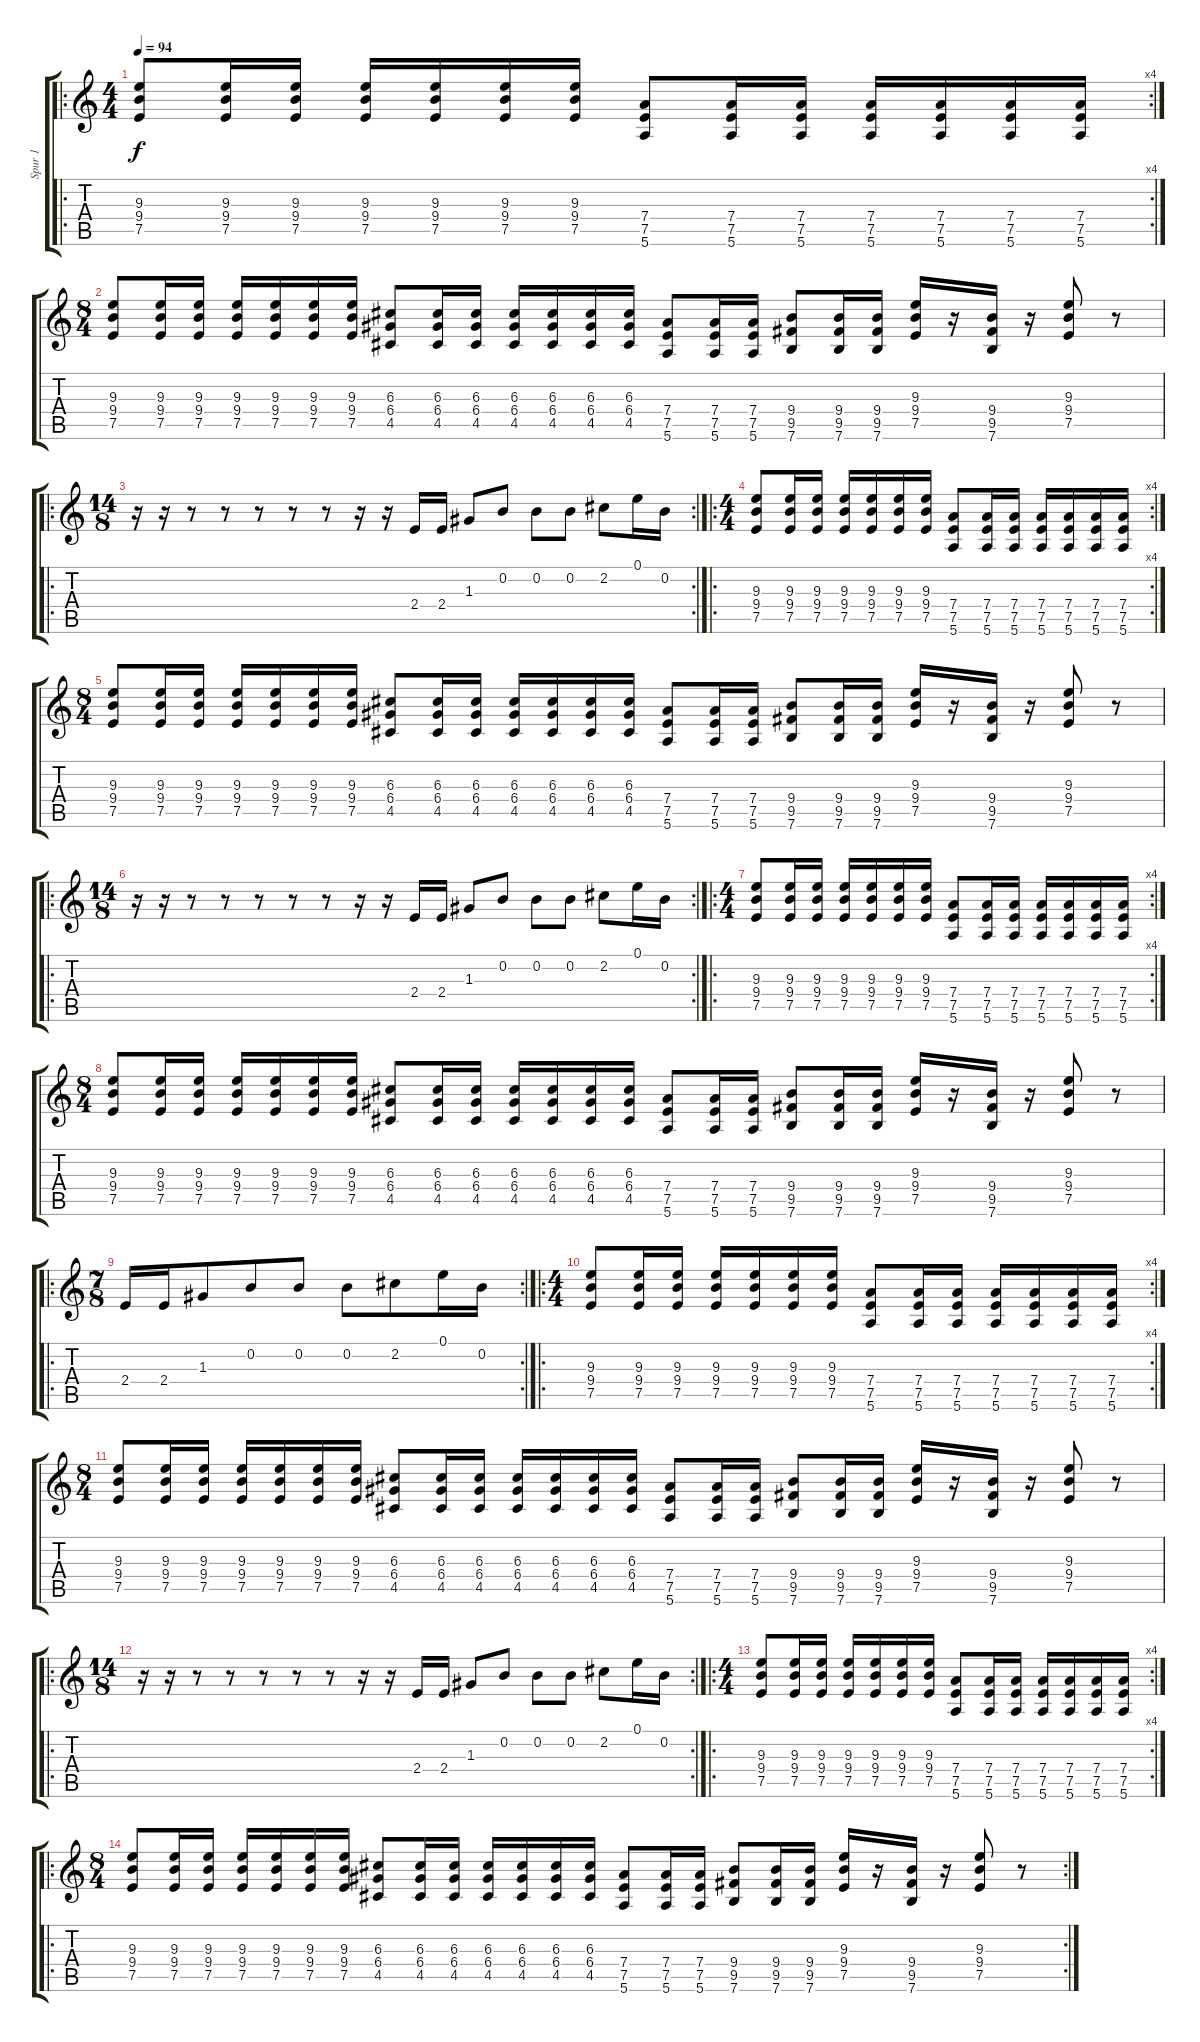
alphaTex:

\track ("Spur 1" "Spur 1") {instrument distortionguitar}
\staff {score tabs}
\tuning (E4 B3 G3 D3 A2 E2) {hide}
\ro
\rc 4
\ts (4 4)
\tempo 94
\clef g2
\ks c
(9.3 9.4 7.5).8{dy f instrument distortionguitar} (9.3 9.4 7.5).16 (9.3 9.4 7.5).16 (9.3 9.4 7.5).16 (9.3 9.4 7.5).16 (9.3 9.4 7.5).16 (9.3 9.4 7.5).16 (7.4 7.5 5.6).8 (7.4 7.5 5.6).16 (7.4 7.5 5.6).16 (7.4 7.5 5.6).16 (7.4 7.5 5.6).16 (7.4 7.5 5.6).16 (7.4 7.5 5.6).16 |
\ts (8 4)
(9.3 9.4 7.5).8 (9.3 9.4 7.5).16 (9.3 9.4 7.5).16 (9.3 9.4 7.5).16 (9.3 9.4 7.5).16 (9.3 9.4 7.5).16 (9.3 9.4 7.5).16 (6.3 6.4 4.5).8 (6.3 6.4 4.5).16 (6.3 6.4 4.5).16 (6.3 6.4 4.5).16 (6.3 6.4 4.5).16 (6.3 6.4 4.5).16 (6.3 6.4 4.5).16 (7.4 7.5 5.6).8 (7.4 7.5 5.6).16 (7.4 7.5 5.6).16 (9.4 9.5 7.6).8 (9.4 9.5 7.6).16 (9.4 9.5 7.6).16 (9.3 9.4 7.5).16 r.16 (9.4 9.5 7.6).16 r.16 (9.3 9.4 7.5).8 r.8 |
\ro
\rc 2
\ts (14 8)
r.16 r.16 r.8 r.8 r.8 r.8 r.8 r.16 r.16 2.4.16 2.4.16 1.3.8 0.2.8 0.2.8 0.2.8 2.2.8 0.1.16 0.2.16 |
\ro
\rc 4
\ts (4 4)
(9.3 9.4 7.5).8 (9.3 9.4 7.5).16 (9.3 9.4 7.5).16 (9.3 9.4 7.5).16 (9.3 9.4 7.5).16 (9.3 9.4 7.5).16 (9.3 9.4 7.5).16 (7.4 7.5 5.6).8 (7.4 7.5 5.6).16 (7.4 7.5 5.6).16 (7.4 7.5 5.6).16 (7.4 7.5 5.6).16 (7.4 7.5 5.6).16 (7.4 7.5 5.6).16 |
\ts (8 4)
(9.3 9.4 7.5).8 (9.3 9.4 7.5).16 (9.3 9.4 7.5).16 (9.3 9.4 7.5).16 (9.3 9.4 7.5).16 (9.3 9.4 7.5).16 (9.3 9.4 7.5).16 (6.3 6.4 4.5).8 (6.3 6.4 4.5).16 (6.3 6.4 4.5).16 (6.3 6.4 4.5).16 (6.3 6.4 4.5).16 (6.3 6.4 4.5).16 (6.3 6.4 4.5).16 (7.4 7.5 5.6).8 (7.4 7.5 5.6).16 (7.4 7.5 5.6).16 (9.4 9.5 7.6).8 (9.4 9.5 7.6).16 (9.4 9.5 7.6).16 (9.3 9.4 7.5).16 r.16 (9.4 9.5 7.6).16 r.16 (9.3 9.4 7.5).8 r.8 |
\ro
\rc 2
\ts (14 8)
r.16 r.16 r.8 r.8 r.8 r.8 r.8 r.16 r.16 2.4.16 2.4.16 1.3.8 0.2.8 0.2.8 0.2.8 2.2.8 0.1.16 0.2.16 |
\ro
\rc 4
\ts (4 4)
(9.3 9.4 7.5).8 (9.3 9.4 7.5).16 (9.3 9.4 7.5).16 (9.3 9.4 7.5).16 (9.3 9.4 7.5).16 (9.3 9.4 7.5).16 (9.3 9.4 7.5).16 (7.4 7.5 5.6).8 (7.4 7.5 5.6).16 (7.4 7.5 5.6).16 (7.4 7.5 5.6).16 (7.4 7.5 5.6).16 (7.4 7.5 5.6).16 (7.4 7.5 5.6).16 |
\ts (8 4)
(9.3 9.4 7.5).8 (9.3 9.4 7.5).16 (9.3 9.4 7.5).16 (9.3 9.4 7.5).16 (9.3 9.4 7.5).16 (9.3 9.4 7.5).16 (9.3 9.4 7.5).16 (6.3 6.4 4.5).8 (6.3 6.4 4.5).16 (6.3 6.4 4.5).16 (6.3 6.4 4.5).16 (6.3 6.4 4.5).16 (6.3 6.4 4.5).16 (6.3 6.4 4.5).16 (7.4 7.5 5.6).8 (7.4 7.5 5.6).16 (7.4 7.5 5.6).16 (9.4 9.5 7.6).8 (9.4 9.5 7.6).16 (9.4 9.5 7.6).16 (9.3 9.4 7.5).16 r.16 (9.4 9.5 7.6).16 r.16 (9.3 9.4 7.5).8 r.8 |
\ro
\rc 2
\ts (7 8)
2.4.16 2.4.16 1.3.8 0.2.8 0.2.8 0.2.8 2.2.8 0.1.16 0.2.16 |
\ro
\rc 4
\ts (4 4)
(9.3 9.4 7.5).8 (9.3 9.4 7.5).16 (9.3 9.4 7.5).16 (9.3 9.4 7.5).16 (9.3 9.4 7.5).16 (9.3 9.4 7.5).16 (9.3 9.4 7.5).16 (7.4 7.5 5.6).8 (7.4 7.5 5.6).16 (7.4 7.5 5.6).16 (7.4 7.5 5.6).16 (7.4 7.5 5.6).16 (7.4 7.5 5.6).16 (7.4 7.5 5.6).16 |
\ts (8 4)
(9.3 9.4 7.5).8 (9.3 9.4 7.5).16 (9.3 9.4 7.5).16 (9.3 9.4 7.5).16 (9.3 9.4 7.5).16 (9.3 9.4 7.5).16 (9.3 9.4 7.5).16 (6.3 6.4 4.5).8 (6.3 6.4 4.5).16 (6.3 6.4 4.5).16 (6.3 6.4 4.5).16 (6.3 6.4 4.5).16 (6.3 6.4 4.5).16 (6.3 6.4 4.5).16 (7.4 7.5 5.6).8 (7.4 7.5 5.6).16 (7.4 7.5 5.6).16 (9.4 9.5 7.6).8 (9.4 9.5 7.6).16 (9.4 9.5 7.6).16 (9.3 9.4 7.5).16 r.16 (9.4 9.5 7.6).16 r.16 (9.3 9.4 7.5).8 r.8 |
\ro
\rc 2
\ts (14 8)
r.16 r.16 r.8 r.8 r.8 r.8 r.8 r.16 r.16 2.4.16 2.4.16 1.3.8 0.2.8 0.2.8 0.2.8 2.2.8 0.1.16 0.2.16 |
\ro
\rc 4
\ts (4 4)
(9.3 9.4 7.5).8 (9.3 9.4 7.5).16 (9.3 9.4 7.5).16 (9.3 9.4 7.5).16 (9.3 9.4 7.5).16 (9.3 9.4 7.5).16 (9.3 9.4 7.5).16 (7.4 7.5 5.6).8 (7.4 7.5 5.6).16 (7.4 7.5 5.6).16 (7.4 7.5 5.6).16 (7.4 7.5 5.6).16 (7.4 7.5 5.6).16 (7.4 7.5 5.6).16 |
\ro
\rc 2
\ts (8 4)
(9.3 9.4 7.5).8 (9.3 9.4 7.5).16 (9.3 9.4 7.5).16 (9.3 9.4 7.5).16 (9.3 9.4 7.5).16 (9.3 9.4 7.5).16 (9.3 9.4 7.5).16 (6.3 6.4 4.5).8 (6.3 6.4 4.5).16 (6.3 6.4 4.5).16 (6.3 6.4 4.5).16 (6.3 6.4 4.5).16 (6.3 6.4 4.5).16 (6.3 6.4 4.5).16 (7.4 7.5 5.6).8 (7.4 7.5 5.6).16 (7.4 7.5 5.6).16 (9.4 9.5 7.6).8 (9.4 9.5 7.6).16 (9.4 9.5 7.6).16 (9.3 9.4 7.5).16 r.16 (9.4 9.5 7.6).16 r.16 (9.3 9.4 7.5).8 r.8
